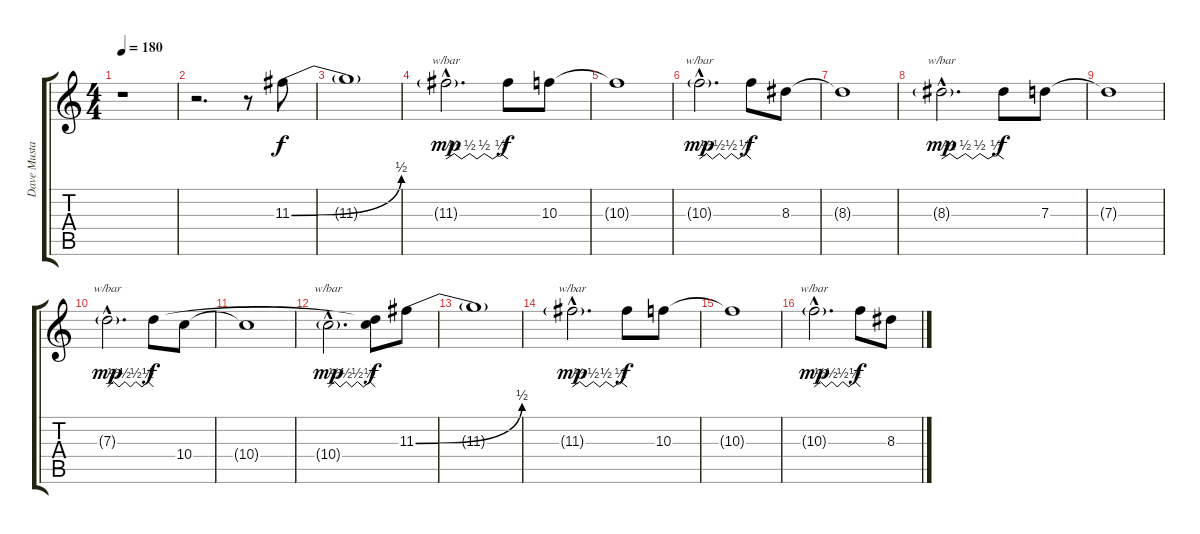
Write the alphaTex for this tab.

\track ("Dave Mustaine" "Dave Musta") {instrument distortionguitar}
\staff {score tabs}
\tuning (E4 B3 G3 D3 A2 E2) {hide}
\ts (4 4)
\tempo 180
\clef g2
\ks c
r.1{dy mp} |
r.2{d} r.8 11.3{be (bend 0 0 60 2)}.8{dy f} |
11.3{t}.1 |
11.3{g hac}.2{d tbe (custom default 0 0 8 2 15 0 23 2 30 0 37 2 45 0 53 2 60 0) dy mp} 11.3{t}.8{dy f} 10.3.8 |
10.3{t}.1 |
10.3{g hac}.2{d tbe (custom default 0 0 8 2 15 0 23 2 30 0 37 2 45 0 53 2 60 0) dy mp} 10.3{t}.8{dy f} 8.3.8 |
8.3{t}.1 |
8.3{g hac}.2{d tbe (custom default 0 0 8 2 15 0 23 2 30 0 37 2 45 0 53 2 60 0) dy mp} 8.3{t}.8{dy f} 7.3.8 |
7.3{t}.1 |
7.3{g hac}.2{d tbe (custom default 0 0 8 2 15 0 23 2 30 0 37 2 45 0 53 2 60 0) dy mp} 7.3{t}.8{dy f} 10.4.8 |
10.4{t}.1 |
10.4{g hac}.2{d tbe (custom default 0 0 8 2 15 0 23 2 30 0 37 2 45 0 53 2 60 0) dy mp} (7.3{t} 10.4{t}).8{dy f} 11.3{be (bend 0 0 60 2)}.8 |
11.3{t}.1 |
11.3{g hac}.2{d tbe (custom default 0 0 8 2 15 0 23 2 30 0 37 2 45 0 53 2 60 0) dy mp} 11.3{t}.8{dy f} 10.3.8 |
10.3{t}.1 |
10.3{g hac}.2{d tbe (custom default 0 0 8 2 15 0 23 2 30 0 37 2 45 0 53 2 60 0) dy mp} 10.3{t}.8{dy f} 8.3.8
